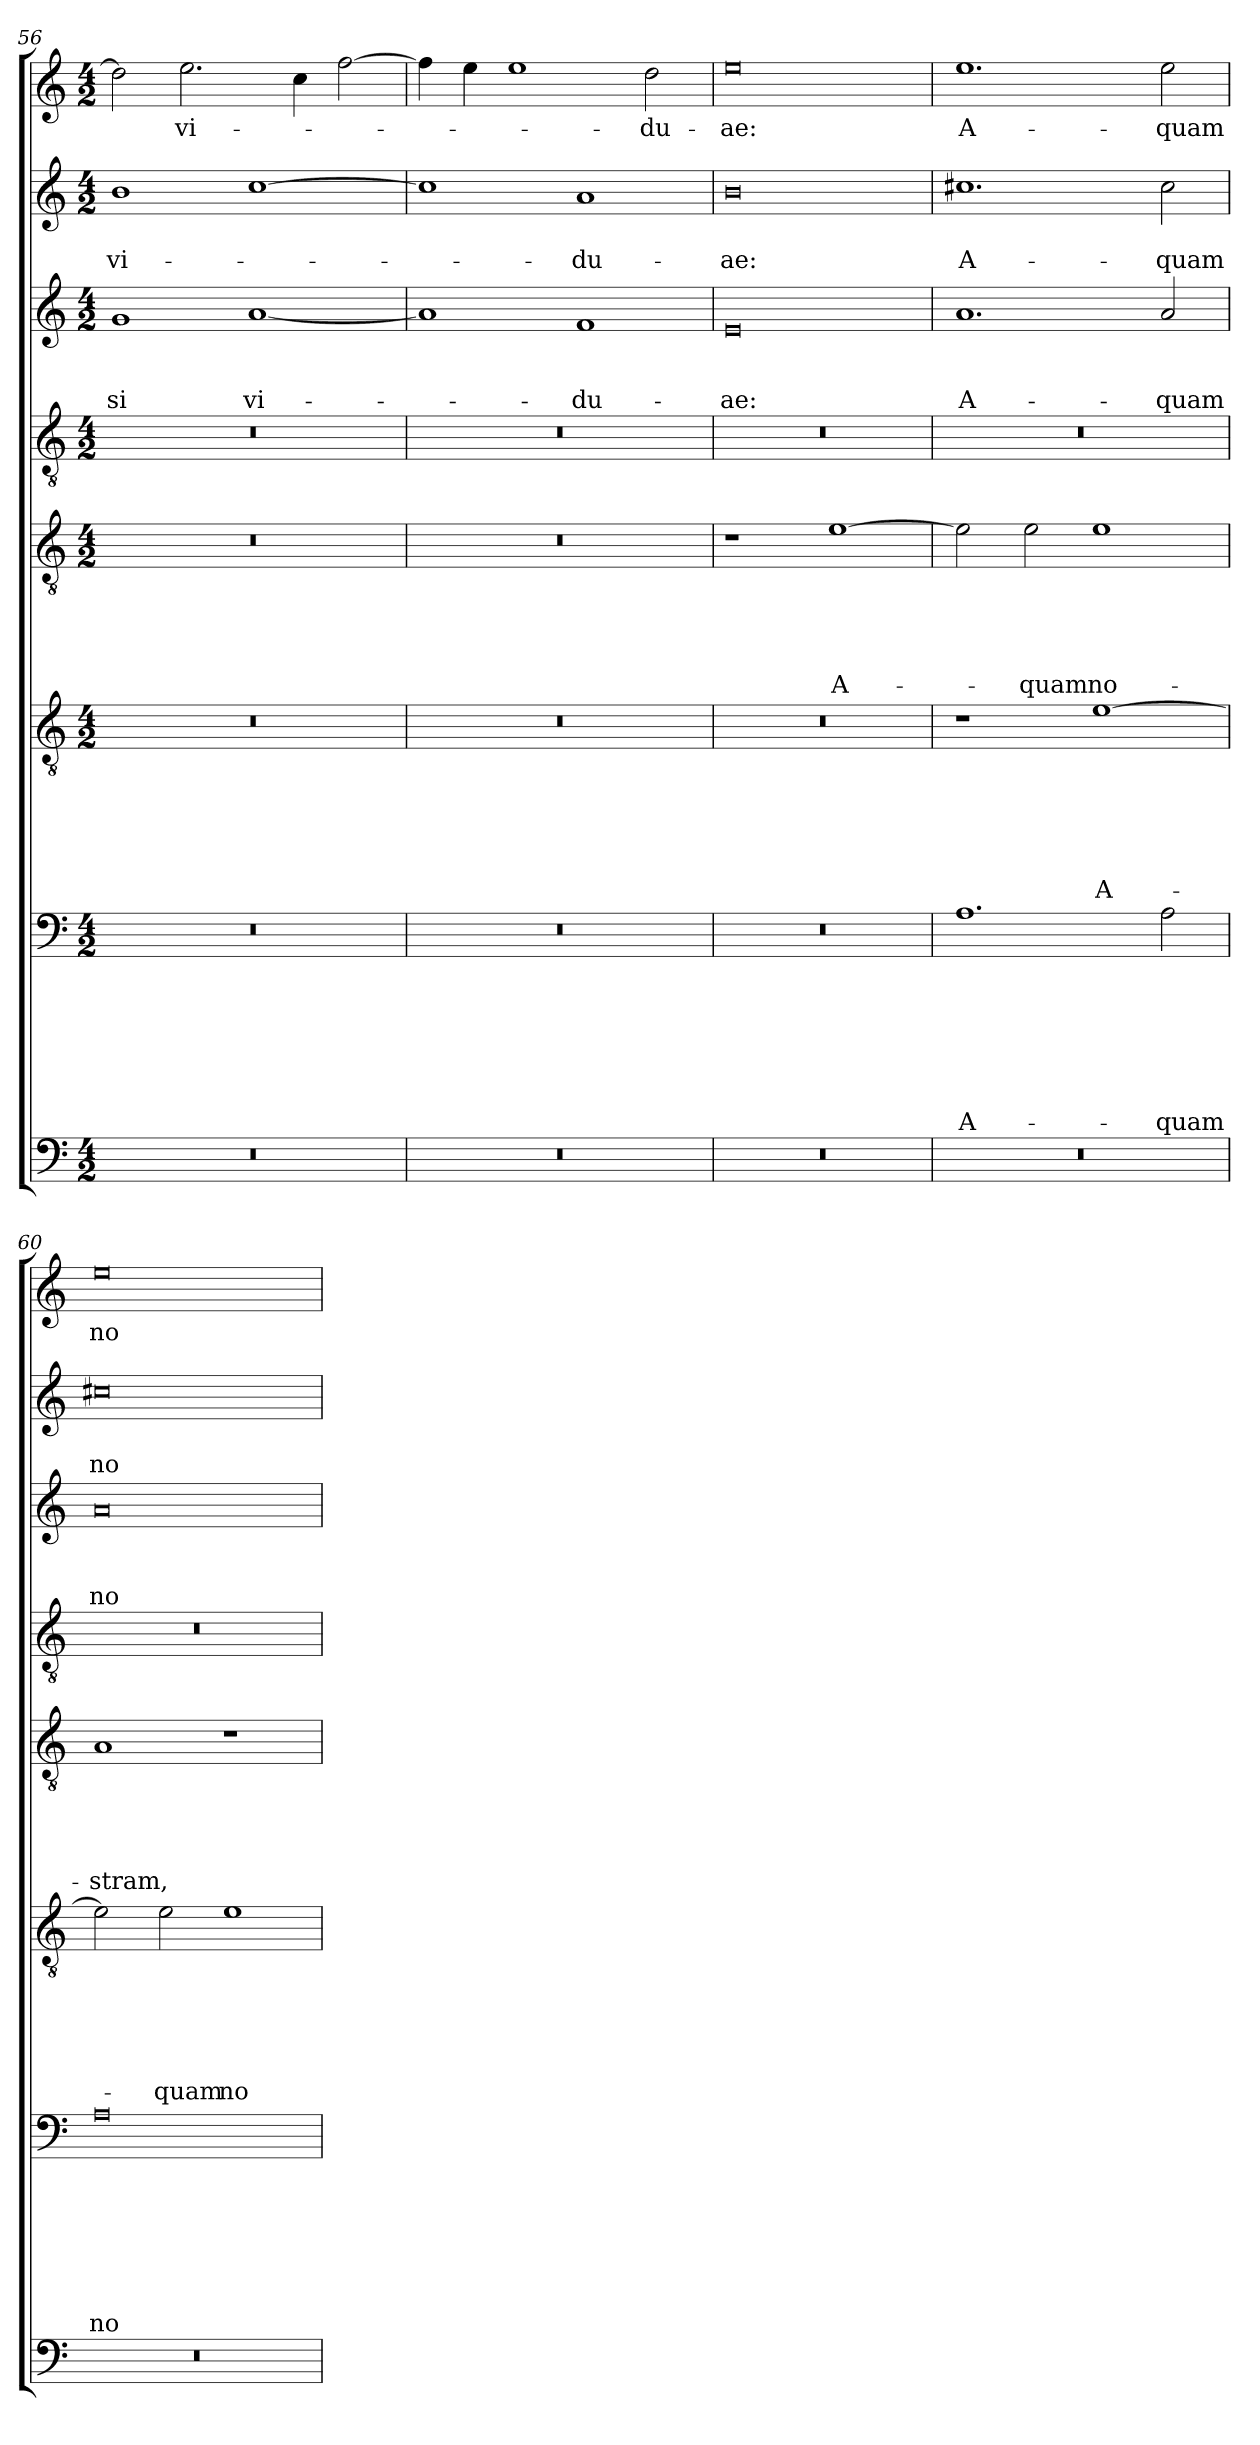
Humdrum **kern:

**kern	**kern	**text	**text	**text	**text	**text	**text	**text	**kern	**text	**text	**text	**text	**text	**text	**kern	**text	**text	**text	**text	**text	**kern	**kern	**text	**text	**text	**kern	**text	**text	**kern	**text
*part8	*part7	*part7	*part7	*part7	*part7	*part7	*part7	*part7	*part6	*part6	*part6	*part6	*part6	*part6	*part6	*part5	*part5	*part5	*part5	*part5	*part5	*part4	*part3	*part3	*part3	*part3	*part2	*part2	*part2	*part1	*part1
*staff8	*staff7	*staff7	*staff7	*staff7	*staff7	*staff7	*staff7	*staff7	*staff6	*staff6	*staff6	*staff6	*staff6	*staff6	*staff6	*staff5	*staff5	*staff5	*staff5	*staff5	*staff5	*staff4	*staff3	*staff3	*staff3	*staff3	*staff2	*staff2	*staff2	*staff1	*staff1
*clefF4	*clefF4	*	*	*	*	*	*	*	*clefGv2	*	*	*	*	*	*	*clefGv2	*	*	*	*	*	*clefGv2	*clefG2	*	*	*	*clefG2	*	*	*clefG2	*
*k[]	*k[]	*	*	*	*	*	*	*	*k[]	*	*	*	*	*	*	*k[]	*	*	*	*	*	*k[]	*k[]	*	*	*	*k[]	*	*	*k[]	*
*a:	*a:	*	*	*	*	*	*	*	*a:	*	*	*	*	*	*	*a:	*	*	*	*	*	*a:	*a:	*	*	*	*a:	*	*	*a:	*
*M4/2	*M4/2	*	*	*	*	*	*	*	*M4/2	*	*	*	*	*	*	*M4/2	*	*	*	*	*	*M4/2	*M4/2	*	*	*	*M4/2	*	*	*M4/2	*
=56	=56	=56	=56	=56	=56	=56	=56	=56	=56	=56	=56	=56	=56	=56	=56	=56	=56	=56	=56	=56	=56	=56	=56	=56	=56	=56	=56	=56	=56	=56	=56
0r	0r	.	.	.	.	.	.	.	0r	.	.	.	.	.	.	0r	.	.	.	.	.	0r	1g	.	.	-si	1b	.	vi-	2dd\]	.
.	.	.	.	.	.	.	.	.	.	.	.	.	.	.	.	.	.	.	.	.	.	.	.	.	.	.	.	.	.	2.ee\	vi-
.	.	.	.	.	.	.	.	.	.	.	.	.	.	.	.	.	.	.	.	.	.	.	[1a	.	.	vi-	[1cc	.	.	.	.
.	.	.	.	.	.	.	.	.	.	.	.	.	.	.	.	.	.	.	.	.	.	.	.	.	.	.	.	.	.	4cc\	.
.	.	.	.	.	.	.	.	.	.	.	.	.	.	.	.	.	.	.	.	.	.	.	.	.	.	.	.	.	.	[2ff\	.
=57	=57	=57	=57	=57	=57	=57	=57	=57	=57	=57	=57	=57	=57	=57	=57	=57	=57	=57	=57	=57	=57	=57	=57	=57	=57	=57	=57	=57	=57	=57	=57
0r	0r	.	.	.	.	.	.	.	0r	.	.	.	.	.	.	0r	.	.	.	.	.	0r	1a]	.	.	.	1cc]	.	.	4ff\]	.
.	.	.	.	.	.	.	.	.	.	.	.	.	.	.	.	.	.	.	.	.	.	.	.	.	.	.	.	.	.	4ee\	.
.	.	.	.	.	.	.	.	.	.	.	.	.	.	.	.	.	.	.	.	.	.	.	.	.	.	.	.	.	.	1ee	.
.	.	.	.	.	.	.	.	.	.	.	.	.	.	.	.	.	.	.	.	.	.	.	1f	.	.	-du-	1a	.	-du-	.	.
.	.	.	.	.	.	.	.	.	.	.	.	.	.	.	.	.	.	.	.	.	.	.	.	.	.	.	.	.	.	2dd\	-du-
!!LO:LB:g=z
=58	=58	=58	=58	=58	=58	=58	=58	=58	=58	=58	=58	=58	=58	=58	=58	=58	=58	=58	=58	=58	=58	=58	=58	=58	=58	=58	=58	=58	=58	=58	=58
0r	0r	.	.	.	.	.	.	.	0r	.	.	.	.	.	.	1r	.	.	.	.	.	0r	0e	.	.	-ae:	0b	.	-ae:	0ee	-ae:
.	.	.	.	.	.	.	.	.	.	.	.	.	.	.	.	[1e	.	.	.	.	A-	.	.	.	.	.	.	.	.	.	.
=59	=59	=59	=59	=59	=59	=59	=59	=59	=59	=59	=59	=59	=59	=59	=59	=59	=59	=59	=59	=59	=59	=59	=59	=59	=59	=59	=59	=59	=59	=59	=59
0r	1.A	.	.	.	.	.	.	A-	1r	.	.	.	.	.	.	2e\]	.	.	.	.	.	0r	1.a	.	.	A-	1.cc#X	.	A-	1.ee	A-
.	.	.	.	.	.	.	.	.	.	.	.	.	.	.	.	2e\	.	.	.	.	-quam	.	.	.	.	.	.	.	.	.	.
.	.	.	.	.	.	.	.	.	[1e	.	.	.	.	.	A-	1e	.	.	.	.	no-	.	.	.	.	.	.	.	.	.	.
.	2A\	.	.	.	.	.	.	-quam	.	.	.	.	.	.	.	.	.	.	.	.	.	.	2a/	.	.	-quam	2cc#\	.	-quam	2ee\	-quam
=60	=60	=60	=60	=60	=60	=60	=60	=60	=60	=60	=60	=60	=60	=60	=60	=60	=60	=60	=60	=60	=60	=60	=60	=60	=60	=60	=60	=60	=60	=60	=60
0r	0A	.	.	.	.	.	.	no-	2e\]	.	.	.	.	.	.	1A	.	.	.	.	-stram,	0r	0a	.	.	no-	0cc#X	.	no-	0ee	no-
.	.	.	.	.	.	.	.	.	2e\	.	.	.	.	.	-quam	.	.	.	.	.	.	.	.	.	.	.	.	.	.	.	.
.	.	.	.	.	.	.	.	.	1e	.	.	.	.	.	no-	1r	.	.	.	.	.	.	.	.	.	.	.	.	.	.	.
=	=	=	=	=	=	=	=	=	=	=	=	=	=	=	=	=	=	=	=	=	=	=	=	=	=	=	=	=	=	=	=
*-	*-	*-	*-	*-	*-	*-	*-	*-	*-	*-	*-	*-	*-	*-	*-	*-	*-	*-	*-	*-	*-	*-	*-	*-	*-	*-	*-	*-	*-	*-	*-
